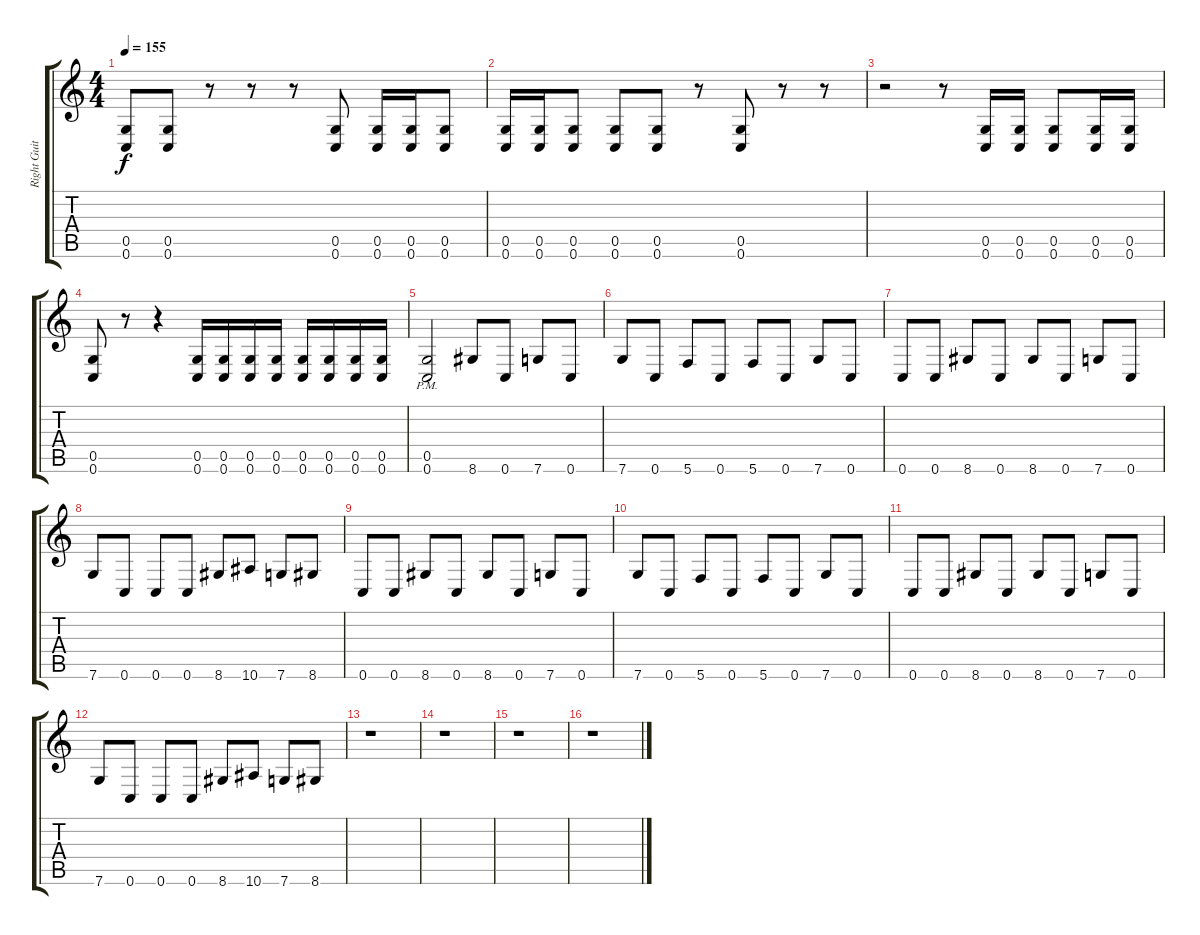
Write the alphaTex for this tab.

\track ("Right Guitar" "Right Guit") {instrument distortionguitar}
\staff {score tabs}
\tuning (D4 A3 F3 C3 G2 C2) {hide}
\ts (4 4)
\tempo 155
\clef g2
\ks c
(0.5 0.6).8{dy f} (0.5 0.6).8 r.8 r.8 r.8 (0.5 0.6).8 (0.5 0.6).16 (0.5 0.6).16 (0.5 0.6).8 |
(0.5 0.6).16 (0.5 0.6).16 (0.5 0.6).8 (0.5 0.6).8 (0.5 0.6).8 r.8 (0.5 0.6).8 r.8 r.8 |
r.2 r.8 (0.5 0.6).16 (0.5 0.6).16 (0.5 0.6).8 (0.5 0.6).16 (0.5 0.6).16 |
(0.5 0.6).8 r.8 r.4 (0.5 0.6).16 (0.5 0.6).16 (0.5 0.6).16 (0.5 0.6).16 (0.5 0.6).16 (0.5 0.6).16 (0.5 0.6).16 (0.5 0.6).16 |
(0.5{pm} 0.6{pm}).2 8.6.8 0.6.8 7.6.8 0.6.8 |
7.6.8 0.6.8 5.6.8 0.6.8 5.6.8 0.6.8 7.6.8 0.6.8 |
0.6.8 0.6.8 8.6.8 0.6.8 8.6.8 0.6.8 7.6.8 0.6.8 |
7.6.8 0.6.8 0.6.8 0.6.8 8.6.8 10.6.8 7.6.8 8.6.8 |
0.6.8 0.6.8 8.6.8 0.6.8 8.6.8 0.6.8 7.6.8 0.6.8 |
7.6.8 0.6.8 5.6.8 0.6.8 5.6.8 0.6.8 7.6.8 0.6.8 |
0.6.8 0.6.8 8.6.8 0.6.8 8.6.8 0.6.8 7.6.8 0.6.8 |
7.6.8 0.6.8 0.6.8 0.6.8 8.6.8 10.6.8 7.6.8 8.6.8 |
r.1 |
r.1 |
r.1 |
r.1
